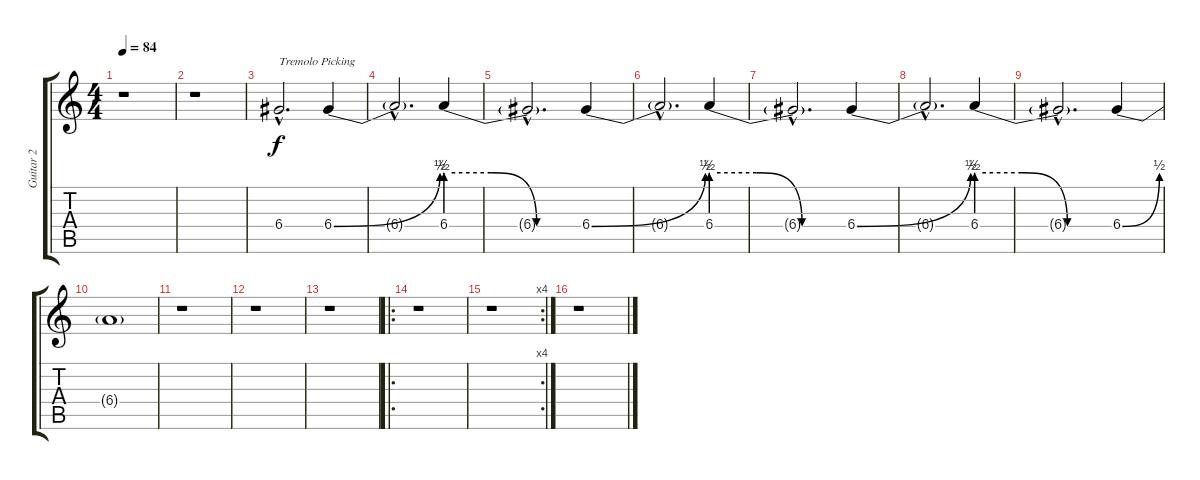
\track ("Guitar 2" "Guitar 2") {instrument distortionguitar}
\staff {score tabs}
\tuning (E4 B3 G3 D3 A2 D2) {hide}
\ts (4 4)
\tempo 84
\clef g2
\ks c
r.1{dy f} |
r.1 |
6.4{hac}.2{d txt "Tremolo Picking"} 6.4{be (bend 0 0 60 2)}.4 |
6.4{hac t}.2{d} 6.4{be (custom 0 2 20 2 40 0 60 0)}.4 |
6.4{hac t}.2{d} 6.4{be (bend 0 0 60 2)}.4 |
6.4{hac t}.2{d} 6.4{be (custom 0 2 20 2 40 0 60 0)}.4 |
6.4{hac t}.2{d} 6.4{be (bend 0 0 60 2)}.4 |
6.4{hac t}.2{d} 6.4{be (custom 0 2 20 2 40 0 60 0)}.4 |
6.4{hac t}.2{d} 6.4{be (bend 0 0 60 2)}.4 |
6.4{t}.1 |
r.1 |
r.1 |
r.1 |
\ro
r.1 |
\rc 4
r.1 |
r.1
